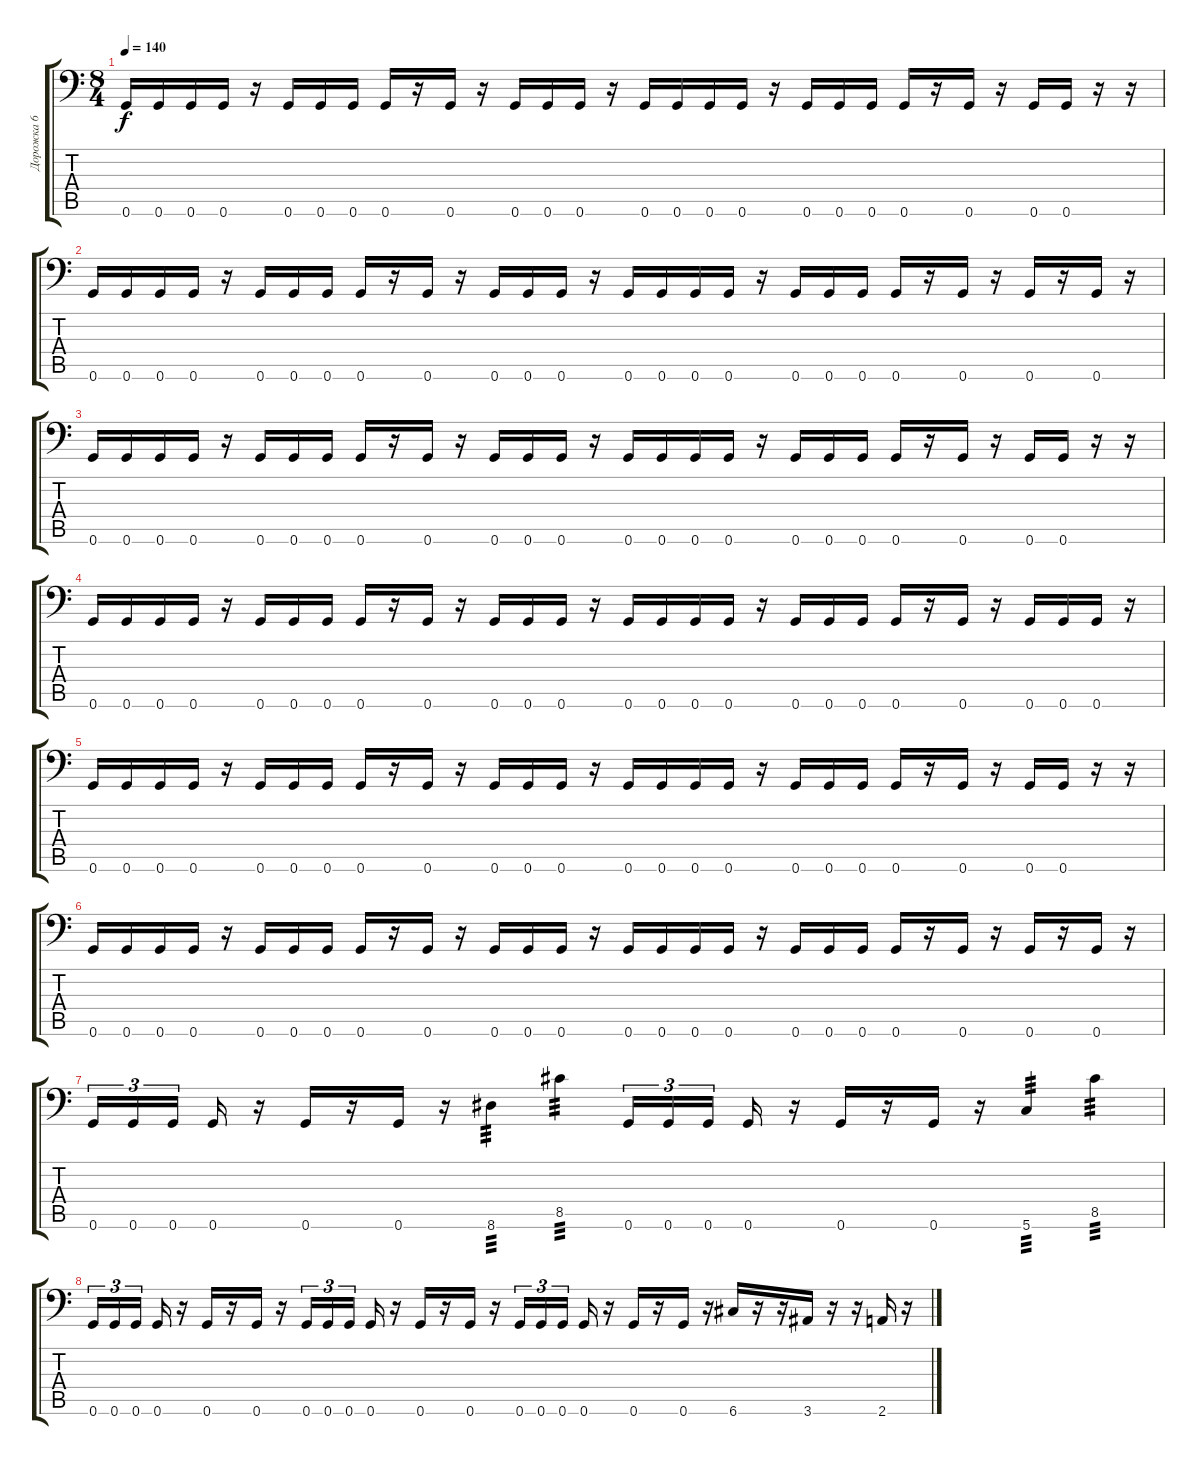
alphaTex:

\track ("Дорожка 6" "Дорожка 6") {instrument distortionguitar}
\staff {score tabs}
\tuning (C4 G3 Eb3 Bb2 F2 G1) {hide}
\ts (8 4)
\tempo 140
\clef f4
\ks c
0.6.16{dy f} 0.6.16 0.6.16 0.6.16 r.16 0.6.16 0.6.16 0.6.16 0.6.16 r.16 0.6.16 r.16 0.6.16 0.6.16 0.6.16 r.16 0.6.16 0.6.16 0.6.16 0.6.16 r.16 0.6.16 0.6.16 0.6.16 0.6.16 r.16 0.6.16 r.16 0.6.16 0.6.16 r.16 r.16 |
0.6.16 0.6.16 0.6.16 0.6.16 r.16 0.6.16 0.6.16 0.6.16 0.6.16 r.16 0.6.16 r.16 0.6.16 0.6.16 0.6.16 r.16 0.6.16 0.6.16 0.6.16 0.6.16 r.16 0.6.16 0.6.16 0.6.16 0.6.16 r.16 0.6.16 r.16 0.6.16 r.16 0.6.16 r.16 |
0.6.16 0.6.16 0.6.16 0.6.16 r.16 0.6.16 0.6.16 0.6.16 0.6.16 r.16 0.6.16 r.16 0.6.16 0.6.16 0.6.16 r.16 0.6.16 0.6.16 0.6.16 0.6.16 r.16 0.6.16 0.6.16 0.6.16 0.6.16 r.16 0.6.16 r.16 0.6.16 0.6.16 r.16 r.16 |
0.6.16 0.6.16 0.6.16 0.6.16 r.16 0.6.16 0.6.16 0.6.16 0.6.16 r.16 0.6.16 r.16 0.6.16 0.6.16 0.6.16 r.16 0.6.16 0.6.16 0.6.16 0.6.16 r.16 0.6.16 0.6.16 0.6.16 0.6.16 r.16 0.6.16 r.16 0.6.16 0.6.16 0.6.16 r.16 |
0.6.16 0.6.16 0.6.16 0.6.16 r.16 0.6.16 0.6.16 0.6.16 0.6.16 r.16 0.6.16 r.16 0.6.16 0.6.16 0.6.16 r.16 0.6.16 0.6.16 0.6.16 0.6.16 r.16 0.6.16 0.6.16 0.6.16 0.6.16 r.16 0.6.16 r.16 0.6.16 0.6.16 r.16 r.16 |
0.6.16 0.6.16 0.6.16 0.6.16 r.16 0.6.16 0.6.16 0.6.16 0.6.16 r.16 0.6.16 r.16 0.6.16 0.6.16 0.6.16 r.16 0.6.16 0.6.16 0.6.16 0.6.16 r.16 0.6.16 0.6.16 0.6.16 0.6.16 r.16 0.6.16 r.16 0.6.16 r.16 0.6.16 r.16 |
0.6.16{tu (3 2)} 0.6.16{tu (3 2)} 0.6.16{tu (3 2) beam splitsecondary} 0.6.16 r.16 0.6.16 r.16 0.6.16 r.16 8.6.4{tp 3} 8.5.4{tp 3} 0.6.16{tu (3 2)} 0.6.16{tu (3 2)} 0.6.16{tu (3 2) beam splitsecondary} 0.6.16 r.16 0.6.16 r.16 0.6.16 r.16 5.6.4{tp 3} 8.5.4{tp 3} |
0.6.16{tu (3 2)} 0.6.16{tu (3 2)} 0.6.16{tu (3 2) beam splitsecondary} 0.6.16 r.16 0.6.16 r.16 0.6.16 r.16 0.6.16{tu (3 2)} 0.6.16{tu (3 2)} 0.6.16{tu (3 2) beam splitsecondary} 0.6.16 r.16 0.6.16 r.16 0.6.16 r.16 0.6.16{tu (3 2)} 0.6.16{tu (3 2)} 0.6.16{tu (3 2) beam splitsecondary} 0.6.16 r.16 0.6.16 r.16 0.6.16 r.16 6.6.16 r.16 r.16 3.6.16 r.16 r.16 2.6.16 r.16
